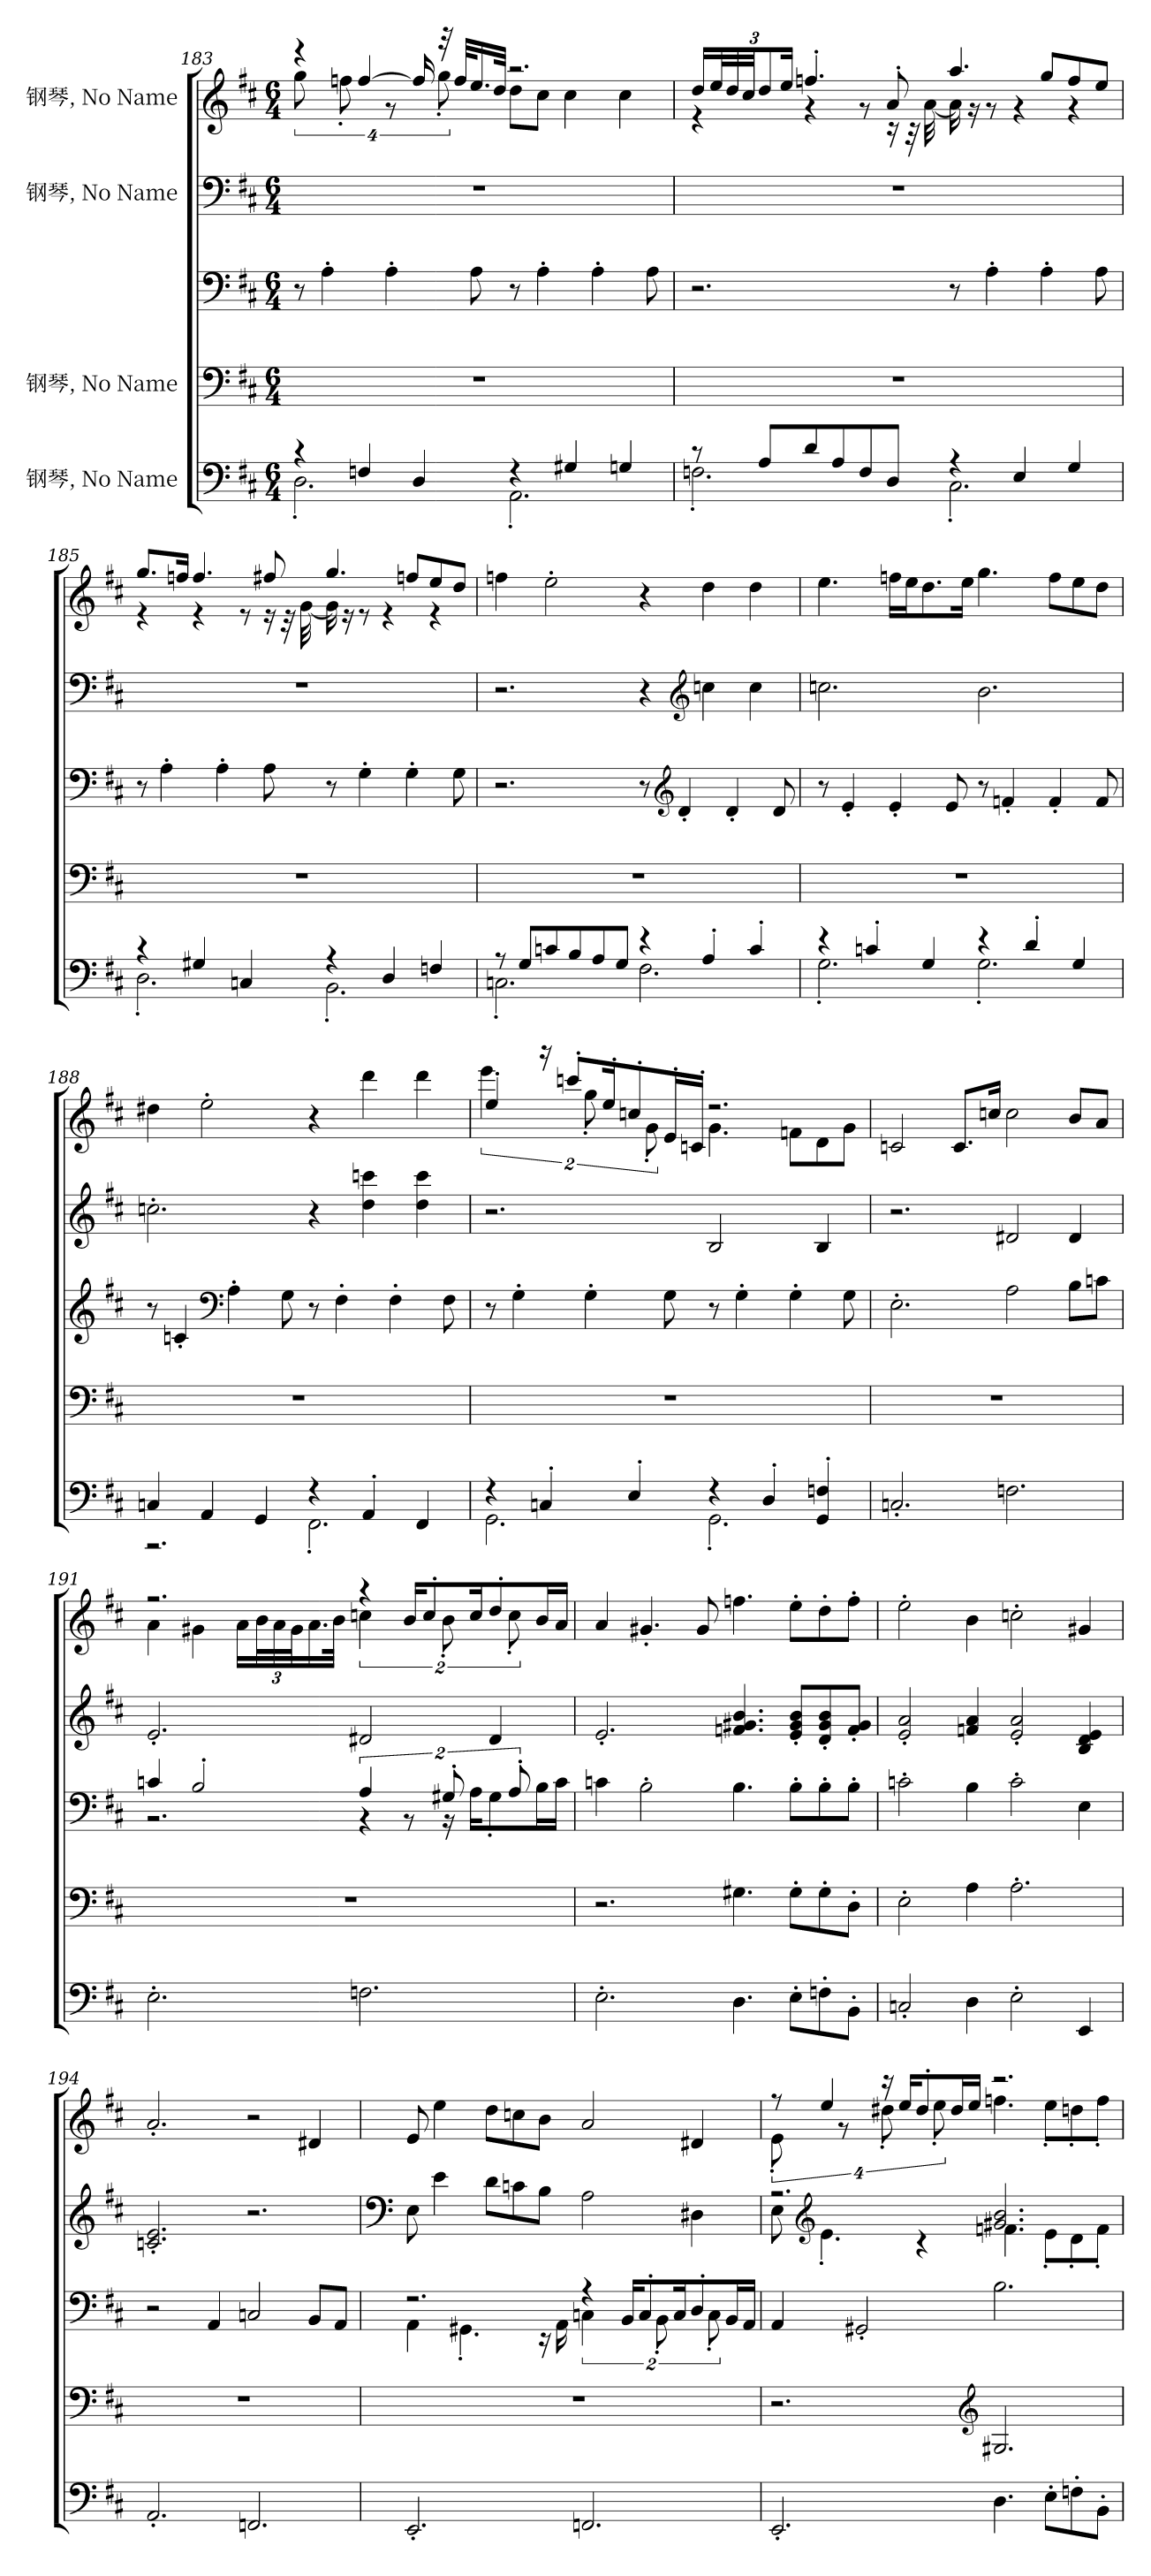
**kern	**kern	**kern	**kern	**kern
*part4	*part3	*part3	*part2	*part1
*staff5	*staff4	*staff3	*staff2	*staff1
*I"钢琴, No Name	*I"钢琴, No Name	*	*I"钢琴, No Name	*I"钢琴, No Name
!!LO:LB:g=z
*clefF4	*clefF4	*clefF4	*clefF4	*clefG2
*k[f#c#]	*k[f#c#]	*k[f#c#]	*k[f#c#]	*k[f#c#]
*M6/4	*M6/4	*M6/4	*M6/4	*M6/4
=183	=183	=183	=183	=183
*^	*	*	*	*^
4r	2.D'\	1.r	8r	1.r	4r	16%3gg\
.	.	.	4A'\	.	.	.
.	.	.	.	.	.	16%3ffn'\
4Fn/	.	.	.	.	[4ff/	.
.	.	.	4A'\	.	.	16%3r
4D/	.	.	.	.	16ff/]	.
.	.	.	.	.	32r	16%3gg'\
.	.	.	.	.	32ff/KLL	.
.	.	.	8A\	.	16.ee/	.
*	*	*	*	*	*MM44	*
.	.	.	.	.	32dd/JJk	.
*	*	*	*	*	*MM50	*
4r	2.AA'\	.	8r	.	2.r	8dd\L
.	.	.	4A'\	.	.	8cc#\J
4G#X/	.	.	.	.	.	4cc#\
.	.	.	4A'\	.	.	.
4Gn/	.	.	.	.	.	4cc#\
.	.	.	8A\	.	.	.
=184	=184	=184	=184	=184	=184	=184
*	*	*	*	*	*MM52	*
8r	2.Fn'\	1.r	2.r	1.r	16dd/LL	4r
*	*	*	*	*	*Xbrackettup	*
.	.	.	.	.	48ee/L	.
.	.	.	.	.	48dd/	.
.	.	.	.	.	48cc#/JJ	.
8A/L	.	.	.	.	12dd/	.
.	.	.	.	.	24ee/Jk	.
*	*	*	*	*	*MM52	*
8d/	.	.	.	.	4.ffn'/	4r
8A/	.	.	.	.	.	.
8F/	.	.	.	.	.	8r
8D/J	.	.	.	.	8a'/	16r
*	*	*	*	*	*MM48	*
.	.	.	.	.	.	32r
*	*	*	*	*	*MM39	*
.	.	.	.	.	.	[32a\
*	*	*	*	*	*MM50	*
4r	2.C#'\	.	8r	.	4.aa/	16a\]
*	*	*	*	*	*MM52	*
.	.	.	.	.	.	16r
.	.	.	4A'\	.	.	8r
4E/	.	.	.	.	.	4r
.	.	.	4A'\	.	8gg/L	.
4G/	.	.	.	.	8ff/	4r
.	.	.	8A\	.	8ee/J	.
!!LO:PB:g=z	!!
=185	=185	=185	=185	=185	=185	=185
4r	2.D'\	1.r	8r	1.r	8.gg/L	4r
.	.	.	4A'\	.	.	.
.	.	.	.	.	16ffn/Jk	.
4G#X/	.	.	.	.	4.ff/	4r
.	.	.	4A'\	.	.	.
4Cn/	.	.	.	.	.	8r
.	.	.	8A\	.	8ff#X/	16r
*	*	*	*	*	*MM48	*
.	.	.	.	.	.	32r
*	*	*	*	*	*MM40	*
.	.	.	.	.	.	[32g\
*	*	*	*	*	*MM50	*
4r	2.BB'\	.	8r	.	4.gg/	16g\]
*	*	*	*	*	*MM52	*
.	.	.	.	.	.	16r
.	.	.	4G'\	.	.	8r
4D/	.	.	.	.	.	4r
.	.	.	4G'\	.	8ffn/L	.
4Fn/	.	.	.	.	8ee/	4r
.	.	.	8G\	.	8dd/J	.
*	*	*	*	*	*v	*v
=186	=186	=186	=186	=186	=186
8r	2.Cn'\	1.r	2.r	2.r	4ffn\
8G/L	.	.	.	.	.
8cn/	.	.	.	.	2ee'\
8B/	.	.	.	.	.
8A/	.	.	.	.	.
8G/J	.	.	.	.	.
*	*	*	*	*	*MM50
4r	2.F#\	.	8r	4r	4r
*	*	*	*clefG2	*	*
.	.	.	4d'/	.	.
*	*	*	*	*clefG2	*
4A'/	.	.	.	4ccn\	4dd\
.	.	.	4d'/	.	.
4c'/	.	.	.	4cc\	4dd\
.	.	.	8d/	.	.
!!LO:LB:g=z
=187	=187	=187	=187	=187	=187
*	*	*	*	*	*MM50
4r	2.G'\	1.r	8r	2.ccn\	4.ee\
.	.	.	4e'/	.	.
4cn'/	.	.	.	.	.
.	.	.	4e'/	.	16ffn\LL
.	.	.	.	.	16ee\J
4G/	.	.	.	.	8.dd\
.	.	.	8e/	.	.
.	.	.	.	.	16ee\Jk
*	*	*	*	*	*MM50
4r	2.G'\	.	8r	2.b\	4.gg\
.	.	.	4fn'/	.	.
4d'/	.	.	.	.	.
.	.	.	4f'/	.	8ff\L
4G/	.	.	.	.	8ee\
.	.	.	8f/	.	8dd\J
=188	=188	=188	=188	=188	=188
4Cn/	2.r	1.r	8r	2.ccn'\	4dd#X\
.	.	.	4cn'/	.	.
4AA/	.	.	.	.	2ee'\
*	*	*	*clefF4	*	*
.	.	.	4A'\	.	.
4GG/	.	.	.	.	.
.	.	.	8G\	.	.
*	*	*	*	*	*MM50
4r	2.FF#'\	.	8r	4r	4r
.	.	.	4F#'\	.	.
4AA'/	.	.	.	4dd\ 4cccn\	4ddd\
.	.	.	4F#'\	.	.
4FF#/	.	.	.	4dd\ 4ccc\	4ddd\
.	.	.	8F#\	.	.
=189	=189	=189	=189	=189	=189
*	*	*	*	*	*^
*	*	*	*	*	*	*brackettup
*	*	*	*	*	*v	*v
*	*	*	*	*	*MM50
*	*	*	*	*	*^
4r	2.GG\	1.r	8r	2.r	4ee'/	8%3eee\
.	.	.	4G'\	.	.	.
4Cn'/	.	.	.	.	16r	.
.	.	.	.	.	8cccn'/L	.
.	.	.	4G'\	.	.	16%3gg'\
.	.	.	.	.	16ee'/K	.
4E'/	.	.	.	.	8ccn'/	.
.	.	.	.	.	.	16%3g'\
*	*	*	*	*	*MM49	*
.	.	.	8G\	.	16e'/L	.
*	*	*	*	*	*MM41	*
.	.	.	.	.	16cn'/JJ	.
*	*	*	*	*	*MM48	*
4r	2.GG'\	.	8r	2B/	2.r	4.g\
.	.	.	4G'\	.	.	.
4D'/	.	.	.	.	.	.
.	.	.	4G'\	.	.	8fn\L
4GG/' 4Fn/'	.	.	.	4B/	.	8d\
.	.	.	8G\	.	.	8g\J
*v	*v	*	*	*	*v	*v
!!LO:PB:g=z
=190	=190	=190	=190	=190
2.Cn'/	1.r	2.E'\	2.r	2cn/
*	*	*	*	*MM46
.	.	.	.	8.c/L
*	*	*	*	*MM44
.	.	.	.	16ccn/Jk
2.Fn\	.	2A\	2d#X/	2cc\
.	.	8B\L	4d#/	8b/L
*	*	*	*	*MM44
.	.	8cn\J	.	8a/J
=191	=191	=191	=191	=191
*	*	*^	*	*^
2.E'\	1.r	4cn/	2.r	2.e'/	2.r	4a\
.	.	2B'/	.	.	.	4g#X\
.	.	.	.	.	.	16a\LL
*	*	*	*	*	*	*Xbrackettup
.	.	.	.	.	.	48b\L
.	.	.	.	.	.	48a\
.	.	.	.	.	.	48g#\J
.	.	.	.	.	.	16.a\
.	.	.	.	.	.	32b\JJk
*	*	*	*	*	*	*brackettup
*	*	*	*	*	*MM44	*
2.Fn\	.	8%3A/	4r	2d#X/	4r	8%3ccn\
*	*	*	*	*	*MM46	*
.	.	.	8r	.	16b/KL	.
.	.	.	.	.	8cc'/	.
.	.	16%3G#X'/	16r	.	.	16%3b'\
*	*	*	*	*	*MM44	*
.	.	.	16A\KL	.	16cc/K	.
.	.	.	8G#'\	4d#/	8dd'/	.
.	.	16%3A'/	.	.	.	16%3cc'\
.	.	.	16B\L	.	16b/L	.
*	*	*	*	*	*MM39	*
.	.	.	16c\JJ	.	16a/JJ	.
*	*	*v	*v	*	*v	*v
=192	=192	=192	=192	=192
*	*	*	*	*MM41
2.E'\	2.r	4cn\	2.e'/	4a/
.	.	2B'\	.	4.g#X'/
.	.	.	.	8g#/
*	*	*	*	*MM52
4.D\	4.G#X\	4.B\	4.fn/ 4.g#X/ 4.b/	4.ffn\
8E'\L	8G#'\L	8B'\L	8e/' 8g#/' 8b/'L	8ee'\L
8Fn'\	8G#'\	8B'\	8d/' 8g#/' 8b/'	8dd'\
8BB'\J	8D'\J	8B'\J	8f/' 8g#/'J	8ff'\J
!!LO:LB:g=z
=193	=193	=193	=193	=193
*	*	*	*	*MM50
2Cn'/	2E'\	2cn'\	2e/' 2a/'	2ee'\
4D\	4A\	4B\	4fn/ 4a/	4b\
2E'\	2.A'\	2c'\	2e/' 2a/'	2ccn'\
*	*	*	*	*MM44
4EE/	.	4E\	4B/ 4d/ 4e/	4g#X/
=194	=194	=194	=194	=194
*	*	*	*	*MM48
2.AA'/	1.r	2r	2.cn/' 2.e/'	2.a'/
.	.	4AA/	.	.
*	*	*	*	*MM51
2.FFn/	.	2Cn/	2.r	2r
.	.	8BB/L	.	4d#X/
.	.	8AA/J	.	.
=195	=195	=195	=195	=195
*	*	*	*clefF4	*
*	*	*	*	*MM52
*	*	*^	*	*
2.EE'/	1.r	2.r	4AA\	8E\	8e/
*	*	*	*	*	*MM52
.	.	.	.	4e\	4ee\
.	.	.	4.GG#X'\	.	.
*	*	*	*	*	*MM52
.	.	.	.	8d\L	8dd\L
.	.	.	.	8cn\	8ccn\
*	*	*	*	*	*MM48
.	.	.	16r	8B\J	8b\J
.	.	.	16AA\	.	.
*	*	*	*	*	*MM51
2.FFn/	.	4r	8%3Cn\	2A\	2a/
.	.	16BB/KL	.	.	.
.	.	8C'/	.	.	.
.	.	.	16%3BB'\	.	.
.	.	16C/K	.	.	.
.	.	8D'/	.	4D#X\	4d#X/
.	.	.	16%3C'\	.	.
.	.	16BB/L	.	.	.
.	.	16AA/JJ	.	.	.
*	*	*v	*v	*	*
!!LO:PB:g=z
=196	=196	=196	=196	=196
*	*	*	*	*MM52
*	*	*	*^	*^
2.EE'/	2.r	4AA/	2.r	8E\	8r	16%3e'\
*	*	*	*clefG2	*	*	*
.	.	.	.	4.e'\	4ee/	.
.	.	.	.	.	.	16%3r
.	.	2GG#X'/	.	.	.	.
*	*	*	*	*	*MM50	*
.	.	.	.	.	16r	16%3dd#X'\
.	.	.	.	.	16ee/KL	.
.	.	.	.	4r	8dd#'/	.
.	.	.	.	.	.	16%3ee'\
.	.	.	.	.	16dd#/L	.
.	.	.	.	.	16ee/JJ	.
*	*clefG2	*	*	*	*	*
4.D\	2.G#X/	2.B\	2.g#X/ 2.b/	4.fn\	2.r	4.ffn\
8E'\L	.	.	.	8e'\L	.	8ee'\L
8Fn'\	.	.	.	8d'\	.	8ddn'\
8BB'\J	.	.	.	8f'\J	.	8ff'\J
*	*	*	*v	*v	*	*
*	*	*	*	*v	*v
=	=	=	=	=
*-	*-	*-	*-	*-
